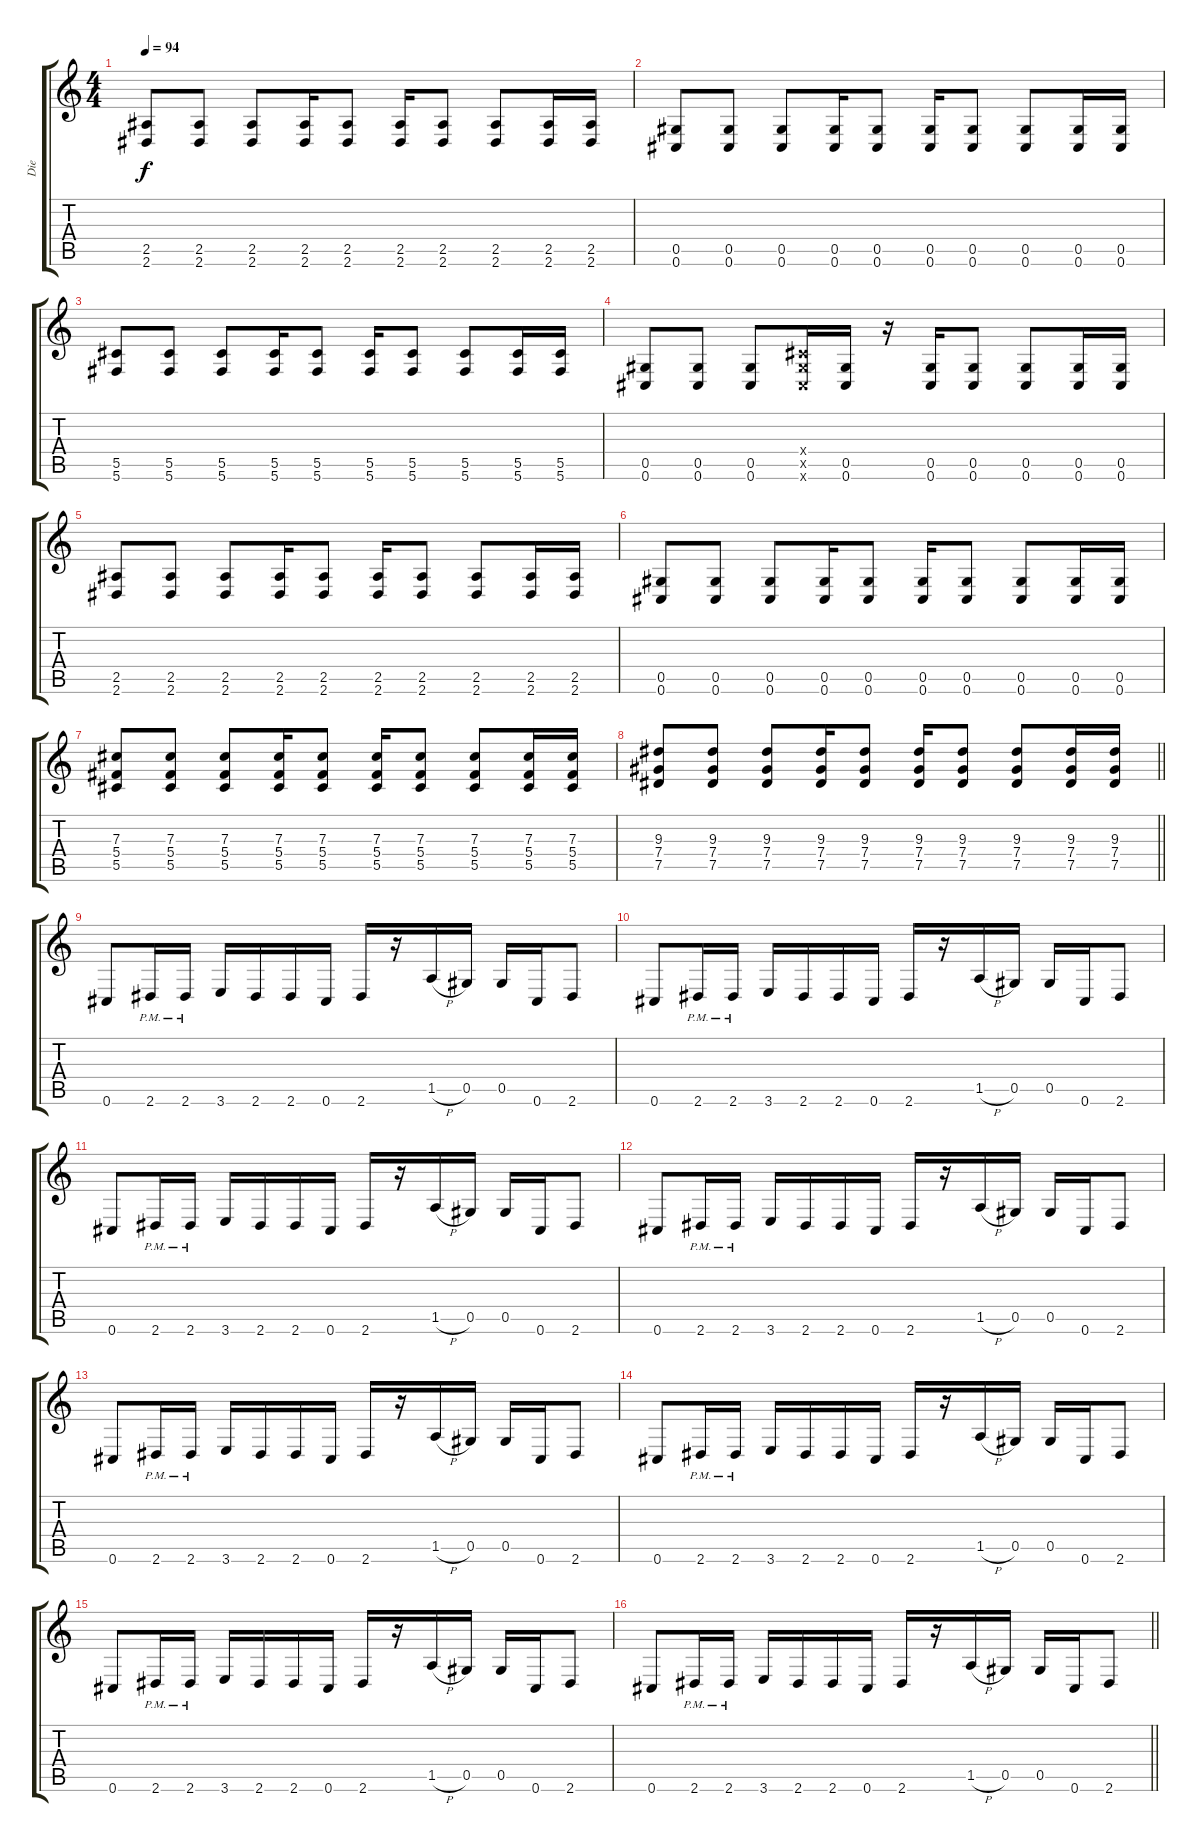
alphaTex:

\track ("Die" "Die") {instrument distortionguitar}
\staff {score tabs}
\tuning (Eb4 Bb3 Gb3 Db3 Ab2 Db2) {hide}
\ts (4 4)
\tempo 94
\clef g2
\ks c
(2.5 2.6).8{dy f} (2.5 2.6).8 (2.5 2.6).8 (2.5 2.6).16 (2.5 2.6).8 (2.5 2.6).16 (2.5 2.6).8 (2.5 2.6).8 (2.5 2.6).16 (2.5 2.6).16 |
(0.5 0.6).8 (0.5 0.6).8 (0.5 0.6).8 (0.5 0.6).16 (0.5 0.6).8 (0.5 0.6).16 (0.5 0.6).8 (0.5 0.6).8 (0.5 0.6).16 (0.5 0.6).16 |
(5.5 5.6).8 (5.5 5.6).8 (5.5 5.6).8 (5.5 5.6).16 (5.5 5.6).8 (5.5 5.6).16 (5.5 5.6).8 (5.5 5.6).8 (5.5 5.6).16 (5.5 5.6).16 |
(0.5 0.6).8 (0.5 0.6).8 (0.5 0.6).8 (0.4{x} 0.5{x} 0.6{x}).16 (0.5 0.6).16 r.16 (0.5 0.6).16 (0.5 0.6).8 (0.5 0.6).8 (0.5 0.6).16 (0.5 0.6).16 |
(2.5 2.6).8 (2.5 2.6).8 (2.5 2.6).8 (2.5 2.6).16 (2.5 2.6).8 (2.5 2.6).16 (2.5 2.6).8 (2.5 2.6).8 (2.5 2.6).16 (2.5 2.6).16 |
(0.5 0.6).8 (0.5 0.6).8 (0.5 0.6).8 (0.5 0.6).16 (0.5 0.6).8 (0.5 0.6).16 (0.5 0.6).8 (0.5 0.6).8 (0.5 0.6).16 (0.5 0.6).16 |
(7.3 5.4 5.5).8 (7.3 5.4 5.5).8 (7.3 5.4 5.5).8 (7.3 5.4 5.5).16 (7.3 5.4 5.5).8 (7.3 5.4 5.5).16 (7.3 5.4 5.5).8 (7.3 5.4 5.5).8 (7.3 5.4 5.5).16 (7.3 5.4 5.5).16 |
\barLineRight lightlight
(9.3 7.4 7.5).8 (9.3 7.4 7.5).8 (9.3 7.4 7.5).8 (9.3 7.4 7.5).16 (9.3 7.4 7.5).8 (9.3 7.4 7.5).16 (9.3 7.4 7.5).8 (9.3 7.4 7.5).8 (9.3 7.4 7.5).16 (9.3 7.4 7.5).16 |
0.6.8 2.6{pm}.16 2.6{pm}.16 3.6.16 2.6.16 2.6.16 0.6.16 2.6.16 r.16 1.5{h}.16 0.5.16 0.5.16 0.6.16 2.6.8 |
0.6.8 2.6{pm}.16 2.6{pm}.16 3.6.16 2.6.16 2.6.16 0.6.16 2.6.16 r.16 1.5{h}.16 0.5.16 0.5.16 0.6.16 2.6.8 |
0.6.8 2.6{pm}.16 2.6{pm}.16 3.6.16 2.6.16 2.6.16 0.6.16 2.6.16 r.16 1.5{h}.16 0.5.16 0.5.16 0.6.16 2.6.8 |
0.6.8 2.6{pm}.16 2.6{pm}.16 3.6.16 2.6.16 2.6.16 0.6.16 2.6.16 r.16 1.5{h}.16 0.5.16 0.5.16 0.6.16 2.6.8 |
0.6.8 2.6{pm}.16 2.6{pm}.16 3.6.16 2.6.16 2.6.16 0.6.16 2.6.16 r.16 1.5{h}.16 0.5.16 0.5.16 0.6.16 2.6.8 |
0.6.8 2.6{pm}.16 2.6{pm}.16 3.6.16 2.6.16 2.6.16 0.6.16 2.6.16 r.16 1.5{h}.16 0.5.16 0.5.16 0.6.16 2.6.8 |
0.6.8 2.6{pm}.16 2.6{pm}.16 3.6.16 2.6.16 2.6.16 0.6.16 2.6.16 r.16 1.5{h}.16 0.5.16 0.5.16 0.6.16 2.6.8 |
\barLineRight lightlight
0.6.8 2.6{pm}.16 2.6{pm}.16 3.6.16 2.6.16 2.6.16 0.6.16 2.6.16 r.16 1.5{h}.16 0.5.16 0.5.16 0.6.16 2.6.8
